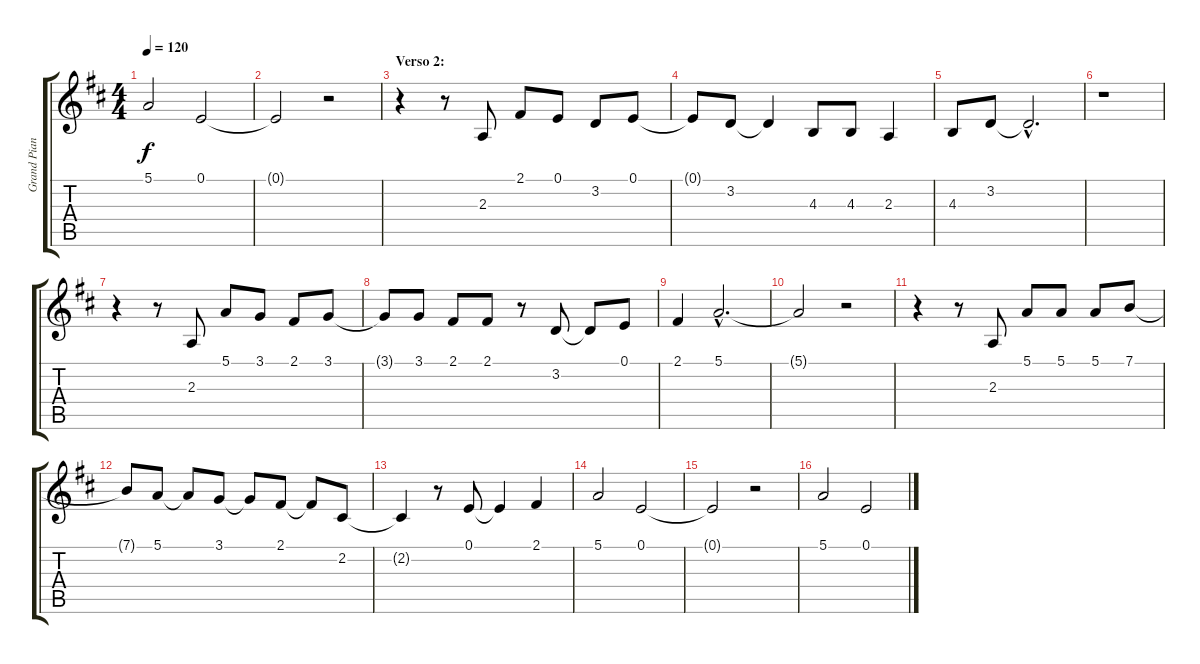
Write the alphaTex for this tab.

\track ("Grand Piano" "Grand Pian") {instrument acousticgrandpiano}
\staff {score tabs}
\tuning (E4 B3 G3 D3 A2 E2) {hide}
\ts (4 4)
\tempo 120
\clef g2
\ks d
5.1.2{dy f} 0.1.2 |
0.1{t}.2 r.2 |
\section ("" "Verso 2:")
r.4 r.8 2.3.8 2.1.8 0.1.8 3.2.8 0.1.8 |
0.1{t}.8 3.2.8 3.2{t}.4 4.3.8 4.3.8 2.3.4 |
4.3.8 3.2.8 3.2{hac t}.2{d} |
r.1 |
r.4 r.8 2.3.8 5.1.8 3.1.8 2.1.8 3.1.8 |
3.1{t}.8 3.1.8 2.1.8 2.1.8 r.8 3.2.8 3.2{t}.8 0.1.8 |
2.1.4 5.1{hac}.2{d} |
5.1{t}.2 r.2 |
r.4 r.8 2.3.8 5.1.8 5.1.8 5.1.8 7.1.8 |
7.1{t}.8 5.1.8 5.1{t}.8 3.1.8 3.1{t}.8 2.1.8 2.1{t}.8 2.2.8 |
2.2{t}.4 r.8 0.1.8 0.1{t}.4 2.1.4 |
5.1.2 0.1.2 |
0.1{t}.2 r.2 |
5.1.2 0.1.2
